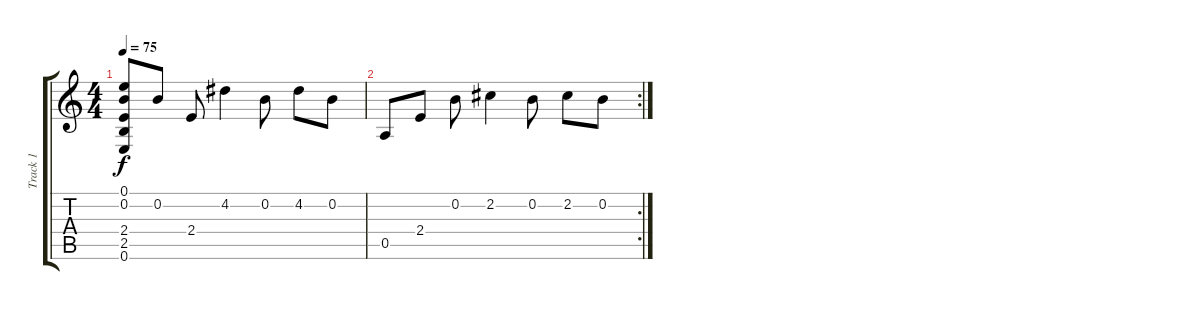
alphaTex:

\track ("Track 1" "Track 1") {instrument acousticguitarsteel}
\staff {score tabs}
\tuning (E4 B3 G3 D3 A2 E2) {hide}
\ts (4 4)
\tempo 75
\clef g2
\ks c
(0.1 0.2 2.4 2.5 0.6).8{dy f instrument acousticguitarsteel} 0.2.8 2.4.8 4.2.4 0.2.8 4.2.8 0.2.8 |
\rc 2
0.5.8 2.4.8 0.2.8 2.2.4 0.2.8 2.2.8 0.2.8
